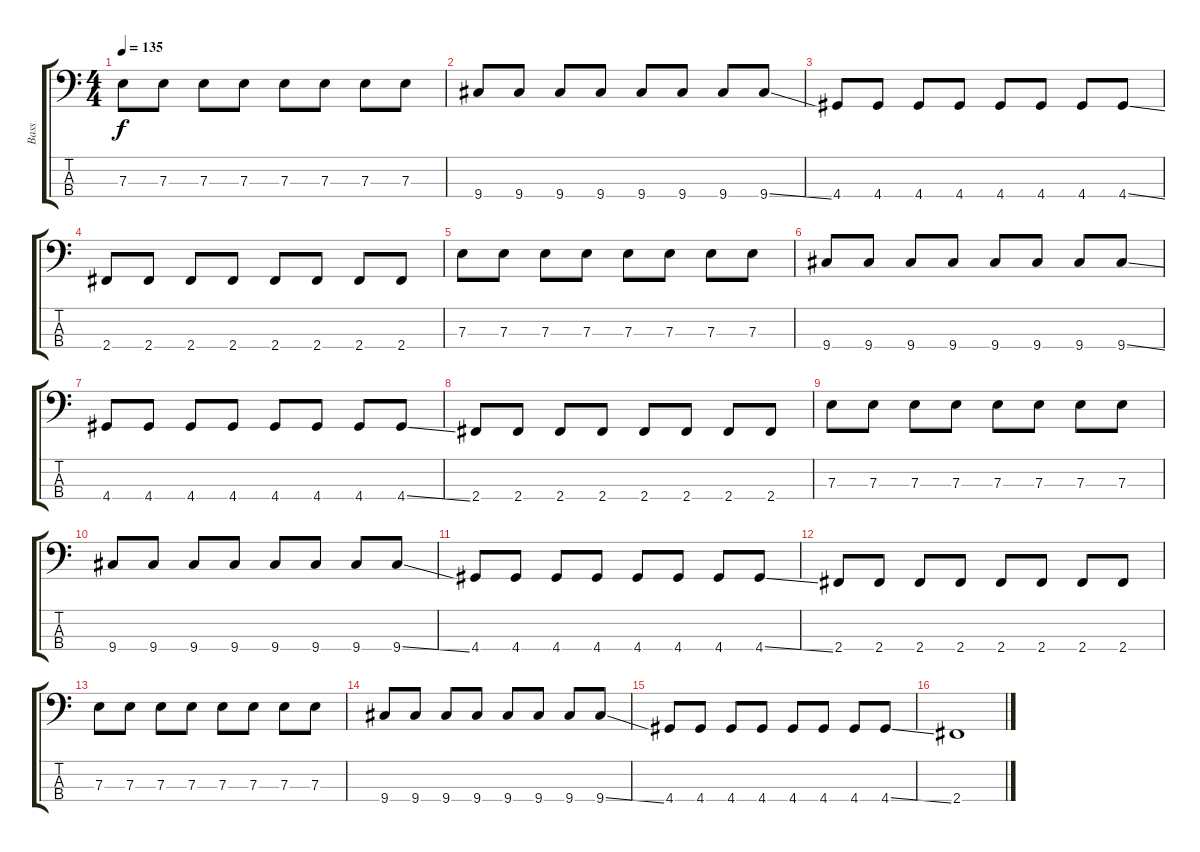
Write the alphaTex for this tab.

\track ("Bass" "Bass") {instrument electricbasspick}
\staff {score tabs}
\tuning (G2 D2 A1 E1) {hide}
\ts (4 4)
\tempo 135
\clef f4
\ks c
7.3.8{dy f} 7.3.8 7.3.8 7.3.8 7.3.8 7.3.8 7.3.8 7.3.8 |
9.4.8 9.4.8 9.4.8 9.4.8 9.4.8 9.4.8 9.4.8 9.4{ss}.8 |
4.4.8 4.4.8 4.4.8 4.4.8 4.4.8 4.4.8 4.4.8 4.4{ss}.8 |
2.4.8 2.4.8 2.4.8 2.4.8 2.4.8 2.4.8 2.4.8 2.4.8 |
7.3.8 7.3.8 7.3.8 7.3.8 7.3.8 7.3.8 7.3.8 7.3.8 |
9.4.8 9.4.8 9.4.8 9.4.8 9.4.8 9.4.8 9.4.8 9.4{ss}.8 |
4.4.8 4.4.8 4.4.8 4.4.8 4.4.8 4.4.8 4.4.8 4.4{ss}.8 |
2.4.8 2.4.8 2.4.8 2.4.8 2.4.8 2.4.8 2.4.8 2.4.8 |
7.3.8 7.3.8 7.3.8 7.3.8 7.3.8 7.3.8 7.3.8 7.3.8 |
9.4.8 9.4.8 9.4.8 9.4.8 9.4.8 9.4.8 9.4.8 9.4{ss}.8 |
4.4.8 4.4.8 4.4.8 4.4.8 4.4.8 4.4.8 4.4.8 4.4{ss}.8 |
2.4.8 2.4.8 2.4.8 2.4.8 2.4.8 2.4.8 2.4.8 2.4.8 |
7.3.8 7.3.8 7.3.8 7.3.8 7.3.8 7.3.8 7.3.8 7.3.8 |
9.4.8 9.4.8 9.4.8 9.4.8 9.4.8 9.4.8 9.4.8 9.4{ss}.8 |
4.4.8 4.4.8 4.4.8 4.4.8 4.4.8 4.4.8 4.4.8 4.4{ss}.8 |
2.4.1
